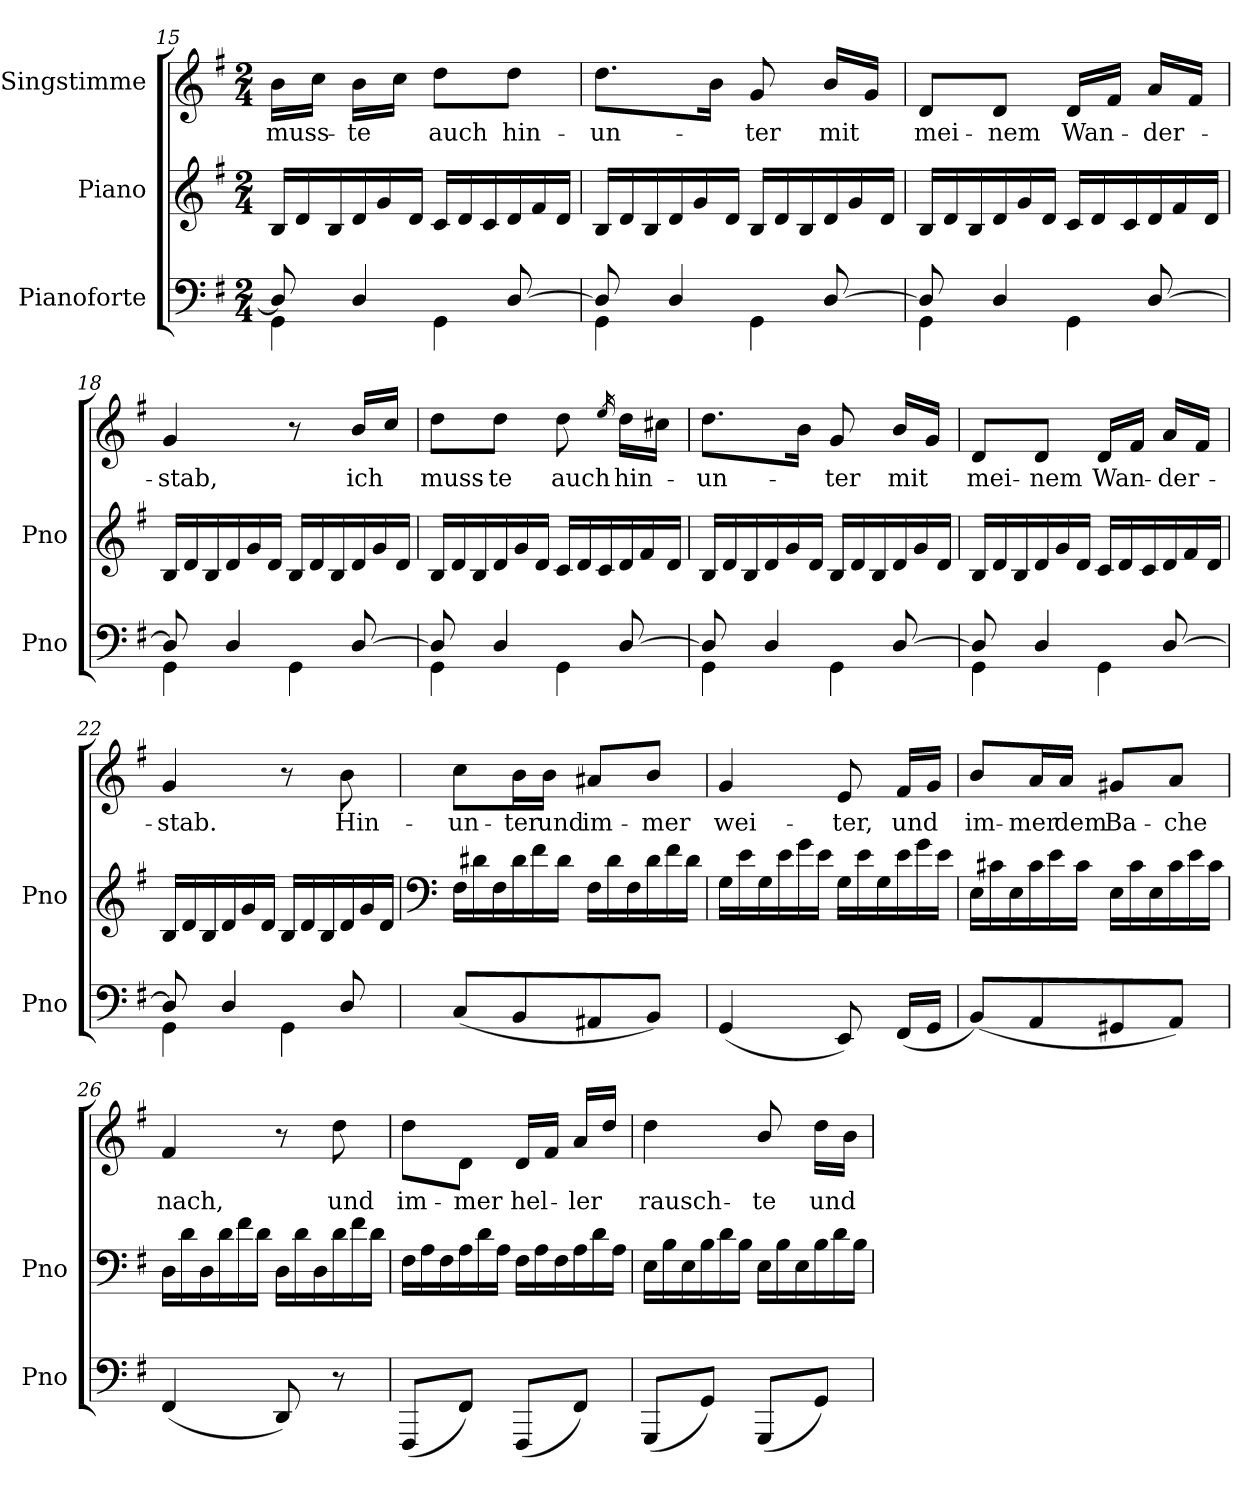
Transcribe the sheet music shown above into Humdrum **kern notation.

**kern	**kern	**kern	**text
*part3	*part2	*part1	*part1
*staff3	*staff2	*staff1	*staff1
*I"Pianoforte	*I"Piano	*I"Singstimme	*
*I'Pno	*I'Pno	*	*
*clefF4	*clefG2	*clefG2	*
*k[f#]	*k[f#]	*k[f#]	*
*M2/4	*M2/4	*M2/4	*
=15	=15	=15	=15
*^	*	*	*
*	*	*Xtuplet	*	*
!	!	!	!	!LO:LY:b
8D/]	4GG\	24B/LL	16b\LL	muss-
.	.	24d/	.	.
.	.	.	16cc\JJ	.
.	.	24B/	.	.
!	!	!	!	!LO:LY:b
4D/	.	24d/	16b\LL	-te
.	.	24g/	.	.
.	.	.	16cc\JJ	.
.	.	24d/JJ	.	.
!	!	!	!	!LO:LY:b
.	4GG\	24c/LL	8dd\L	auch
.	.	24d/	.	.
.	.	24c/	.	.
!	!	!	!	!LO:LY:b
[8D/	.	24d/	8dd\J	hin-
.	.	24f#/	.	.
.	.	24d/JJ	.	.
=16	=16	=16	=16	=16
!	!	!	!	!LO:LY:b
8D/]	4GG\	24B/LL	8.dd\L	-un-
.	.	24d/	.	.
.	.	24B/	.	.
4D/	.	24d/	.	.
.	.	24g/	.	.
.	.	.	16b\Jk	.
.	.	24d/JJ	.	.
!	!	!	!	!LO:LY:b
.	4GG\	24B/LL	8g/	-ter
.	.	24d/	.	.
.	.	24B/	.	.
!	!	!	!	!LO:LY:b
[8D/	.	24d/	16b/LL	mit
.	.	24g/	.	.
.	.	.	16g/JJ	.
.	.	24d/JJ	.	.
!!LO:LB:g=z
=17	=17	=17	=17	=17
!	!	!	!	!LO:LY:b
8D/]	4GG\	24B/LL	8d/L	mei-
.	.	24d/	.	.
.	.	24B/	.	.
!	!	!	!	!LO:LY:b
4D/	.	24d/	8d/J	-nem
.	.	24g/	.	.
.	.	24d/JJ	.	.
!	!	!	!	!LO:LY:b
.	4GG\	24c/LL	16d/LL	Wan-
.	.	24d/	.	.
.	.	.	16f#/JJ	.
.	.	24c/	.	.
!	!	!	!	!LO:LY:b
[8D/	.	24d/	16a/LL	-der-
.	.	24f#/	.	.
.	.	.	16f#/JJ	.
.	.	24d/JJ	.	.
=18	=18	=18	=18	=18
!	!	!	!	!LO:LY:b
8D/]	4GG\	24B/LL	4g/	-stab,
.	.	24d/	.	.
.	.	24B/	.	.
4D/	.	24d/	.	.
.	.	24g/	.	.
.	.	24d/JJ	.	.
.	4GG\	24B/LL	8r	.
.	.	24d/	.	.
.	.	24B/	.	.
!	!	!	!	!LO:LY:b
[8D/	.	24d/	16b/LL	ich
.	.	24g/	.	.
.	.	.	16cc/JJ	.
.	.	24d/JJ	.	.
=19	=19	=19	=19	=19
!	!	!	!	!LO:LY:b
8D/]	4GG\	24B/LL	8dd\L	muss-
.	.	24d/	.	.
.	.	24B/	.	.
!	!	!	!	!LO:LY:b
4D/	.	24d/	8dd\J	-te
.	.	24g/	.	.
.	.	24d/JJ	.	.
!	!	!	!	!LO:LY:b
.	4GG\	24c/LL	8dd\	auch
.	.	24d/	.	.
.	.	24c/	.	.
.	.	.	16qee/	.
!	!	!	!	!LO:LY:b
[8D/	.	24d/	16dd\LL	hin-
.	.	24f#/	.	.
.	.	.	16cc#X\JJ	.
.	.	24d/JJ	.	.
=20	=20	=20	=20	=20
!	!	!	!	!LO:LY:b
8D/]	4GG\	24B/LL	8.dd\L	-un-
.	.	24d/	.	.
.	.	24B/	.	.
4D/	.	24d/	.	.
.	.	24g/	.	.
.	.	.	16b\Jk	.
.	.	24d/JJ	.	.
!	!	!	!	!LO:LY:b
.	4GG\	24B/LL	8g/	-ter
.	.	24d/	.	.
.	.	24B/	.	.
!	!	!	!	!LO:LY:b
[8D/	.	24d/	16b/LL	mit
.	.	24g/	.	.
.	.	.	16g/JJ	.
.	.	24d/JJ	.	.
!!LO:PB:g=z
=21	=21	=21	=21	=21
!	!	!	!	!LO:LY:b
8D/]	4GG\	24B/LL	8d/L	mei-
.	.	24d/	.	.
.	.	24B/	.	.
!	!	!	!	!LO:LY:b
4D/	.	24d/	8d/J	-nem
.	.	24g/	.	.
.	.	24d/JJ	.	.
!	!	!	!	!LO:LY:b
.	4GG\	24c/LL	16d/LL	Wan-
.	.	24d/	.	.
.	.	.	16f#/JJ	.
.	.	24c/	.	.
!	!	!	!	!LO:LY:b
[8D/	.	24d/	16a/LL	-der-
.	.	24f#/	.	.
.	.	.	16f#/JJ	.
.	.	24d/JJ	.	.
=22	=22	=22	=22	=22
!	!	!	!	!LO:LY:b
8D/]	4GG\	24B/LL	4g/	-stab.
.	.	24d/	.	.
.	.	24B/	.	.
4D/	.	24d/	.	.
.	.	24g/	.	.
.	.	24d/JJ	.	.
.	4GG\	24B/LL	8r	.
.	.	24d/	.	.
.	.	24B/	.	.
!	!	!	!	!LO:LY:b
8D/	.	24d/	8b\	Hin-
.	.	24g/	.	.
.	.	24d/JJ	.	.
*v	*v	*	*	*
=23	=23	=23	=23
*	*clefF4	*	*
!	!	!	!LO:LY:b
(<8C/L	24F#\LL	8cc\L	-un-
.	24d#X\	.	.
.	24F#\	.	.
!	!	!	!LO:LY:b
8BB/	24d#\	16b\L	-ter
.	24f#\	.	.
!	!	!	!LO:LY:b
.	.	16b\JJ	und
.	24d#\JJ	.	.
!	!	!	!LO:LY:b
8AA#X/	24F#\LL	8a#X/L	im-
.	24d#\	.	.
.	24F#\	.	.
!	!	!	!LO:LY:b
8BB/J)	24d#\	8b/J	-mer
.	24f#\	.	.
.	24d#\JJ	.	.
=24	=24	=24	=24
!	!	!	!LO:LY:b
(<4GG/	24G\LL	4g/	wei-
.	24e\	.	.
.	24G\	.	.
.	24e\	.	.
.	24g\	.	.
.	24e\JJ	.	.
!	!	!	!LO:LY:b
8EE/)	24G\LL	8e/	-ter,
.	24e\	.	.
.	24G\	.	.
!	!	!	!LO:LY:b
(<16FF#/LL	24e\	16f#/LL	und
.	24g\	.	.
16GG/JJ	.	16g/JJ	.
.	24e\JJ	.	.
!!LO:LB:g=z
=25	=25	=25	=25
!	!	!	!LO:LY:b
(<8BB/L)	24E\LL	8b/L	im-
.	24c#X\	.	.
.	24E\	.	.
!	!	!	!LO:LY:b
8AA/	24c#\	16a/L	-mer
.	24e\	.	.
!	!	!	!LO:LY:b
.	.	16a/JJ	dem
.	24c#\JJ	.	.
!	!	!	!LO:LY:b
8GG#X/	24E\LL	8g#X/L	Ba-
.	24c#\	.	.
.	24E\	.	.
!	!	!	!LO:LY:b
8AA/J)	24c#\	8a/J	-che
.	24e\	.	.
.	24c#\JJ	.	.
=26	=26	=26	=26
!	!	!	!LO:LY:b
(<4FF#/	24D\LL	4f#/	nach,
.	24d\	.	.
.	24D\	.	.
.	24d\	.	.
.	24f#\	.	.
.	24d\JJ	.	.
8DD/)	24D\LL	8r	.
.	24d\	.	.
.	24D\	.	.
!	!	!	!LO:LY:b
8r	24d\	8dd\	und
.	24f#\	.	.
.	24d\JJ	.	.
=27	=27	=27	=27
!	!	!	!LO:LY:b
(<8FFF#/L	24F#\LL	8dd\L	im-
.	24A\	.	.
.	24F#\	.	.
!	!	!	!LO:LY:b
8FF#/J)	24A\	8d\J	-mer
.	24d\	.	.
.	24A\JJ	.	.
!	!	!	!LO:LY:b
(<8FFF#/L	24F#\LL	16d/LL	hel-
.	24A\	.	.
.	.	16f#/JJ	.
.	24F#\	.	.
!	!	!	!LO:LY:b
8FF#/J)	24A\	16a/LL	-ler
.	24d\	.	.
.	.	16dd/JJ	.
.	24A\JJ	.	.
=28	=28	=28	=28
!	!	!	!LO:LY:b
(<8GGG/L	24E\LL	4dd\	rausch-
.	24B\	.	.
.	24E\	.	.
8GG/J)	24B\	.	.
.	24d\	.	.
.	24B\JJ	.	.
!	!	!	!LO:LY:b
(<8GGG/L	24E\LL	8b/	-te
.	24B\	.	.
.	24E\	.	.
!	!	!	!LO:LY:b
8GG/J)	24B\	16dd\LL	und
.	24d\	.	.
.	.	16b\JJ	.
.	24B\JJ	.	.
=	=	=	=
*-	*-	*-	*-
